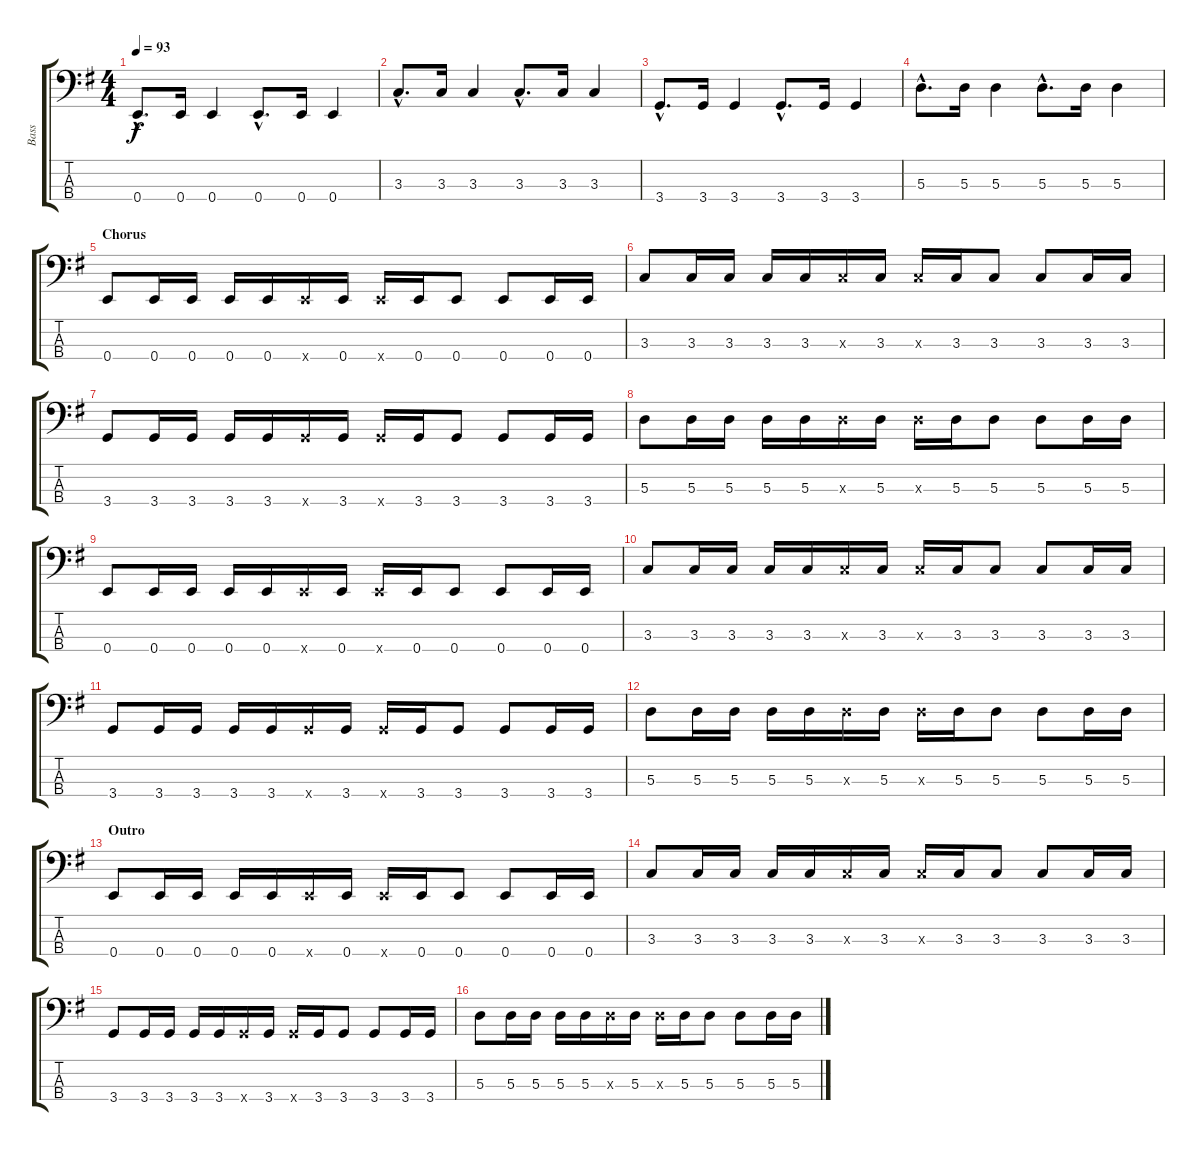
\track ("Bass" "Bass") {instrument electricbasspick}
\staff {score tabs}
\tuning (G2 D2 A1 E1) {hide}
\ts (4 4)
\tempo 93
\clef f4
\ks eminor
0.4{hac}.8{d dy f} 0.4.16 0.4.4 0.4{hac}.8{d} 0.4.16 0.4.4 |
3.3{hac}.8{d} 3.3.16 3.3.4 3.3{hac}.8{d} 3.3.16 3.3.4 |
3.4{hac}.8{d} 3.4.16 3.4.4 3.4{hac}.8{d} 3.4.16 3.4.4 |
5.3{hac}.8{d} 5.3.16 5.3.4 5.3{hac}.8{d} 5.3.16 5.3.4 |
\section ("" "Chorus")
0.4.8 0.4.16 0.4.16 0.4.16 0.4.16 0.4{x}.16 0.4.16 0.4{x}.16 0.4.16 0.4.8 0.4.8 0.4.16 0.4.16 |
3.3.8 3.3.16 3.3.16 3.3.16 3.3.16 3.3{x}.16 3.3.16 3.3{x}.16 3.3.16 3.3.8 3.3.8 3.3.16 3.3.16 |
3.4.8 3.4.16 3.4.16 3.4.16 3.4.16 3.4{x}.16 3.4.16 3.4{x}.16 3.4.16 3.4.8 3.4.8 3.4.16 3.4.16 |
5.3.8 5.3.16 5.3.16 5.3.16 5.3.16 5.3{x}.16 5.3.16 5.3{x}.16 5.3.16 5.3.8 5.3.8 5.3.16 5.3.16 |
0.4.8 0.4.16 0.4.16 0.4.16 0.4.16 0.4{x}.16 0.4.16 0.4{x}.16 0.4.16 0.4.8 0.4.8 0.4.16 0.4.16 |
3.3.8 3.3.16 3.3.16 3.3.16 3.3.16 3.3{x}.16 3.3.16 3.3{x}.16 3.3.16 3.3.8 3.3.8 3.3.16 3.3.16 |
3.4.8 3.4.16 3.4.16 3.4.16 3.4.16 3.4{x}.16 3.4.16 3.4{x}.16 3.4.16 3.4.8 3.4.8 3.4.16 3.4.16 |
5.3.8 5.3.16 5.3.16 5.3.16 5.3.16 5.3{x}.16 5.3.16 5.3{x}.16 5.3.16 5.3.8 5.3.8 5.3.16 5.3.16 |
\section ("" "Outro")
0.4.8 0.4.16 0.4.16 0.4.16 0.4.16 0.4{x}.16 0.4.16 0.4{x}.16 0.4.16 0.4.8 0.4.8 0.4.16 0.4.16 |
3.3.8 3.3.16 3.3.16 3.3.16 3.3.16 3.3{x}.16 3.3.16 3.3{x}.16 3.3.16 3.3.8 3.3.8 3.3.16 3.3.16 |
3.4.8 3.4.16 3.4.16 3.4.16 3.4.16 3.4{x}.16 3.4.16 3.4{x}.16 3.4.16 3.4.8 3.4.8 3.4.16 3.4.16 |
5.3.8 5.3.16 5.3.16 5.3.16 5.3.16 5.3{x}.16 5.3.16 5.3{x}.16 5.3.16 5.3.8 5.3.8 5.3.16 5.3.16
